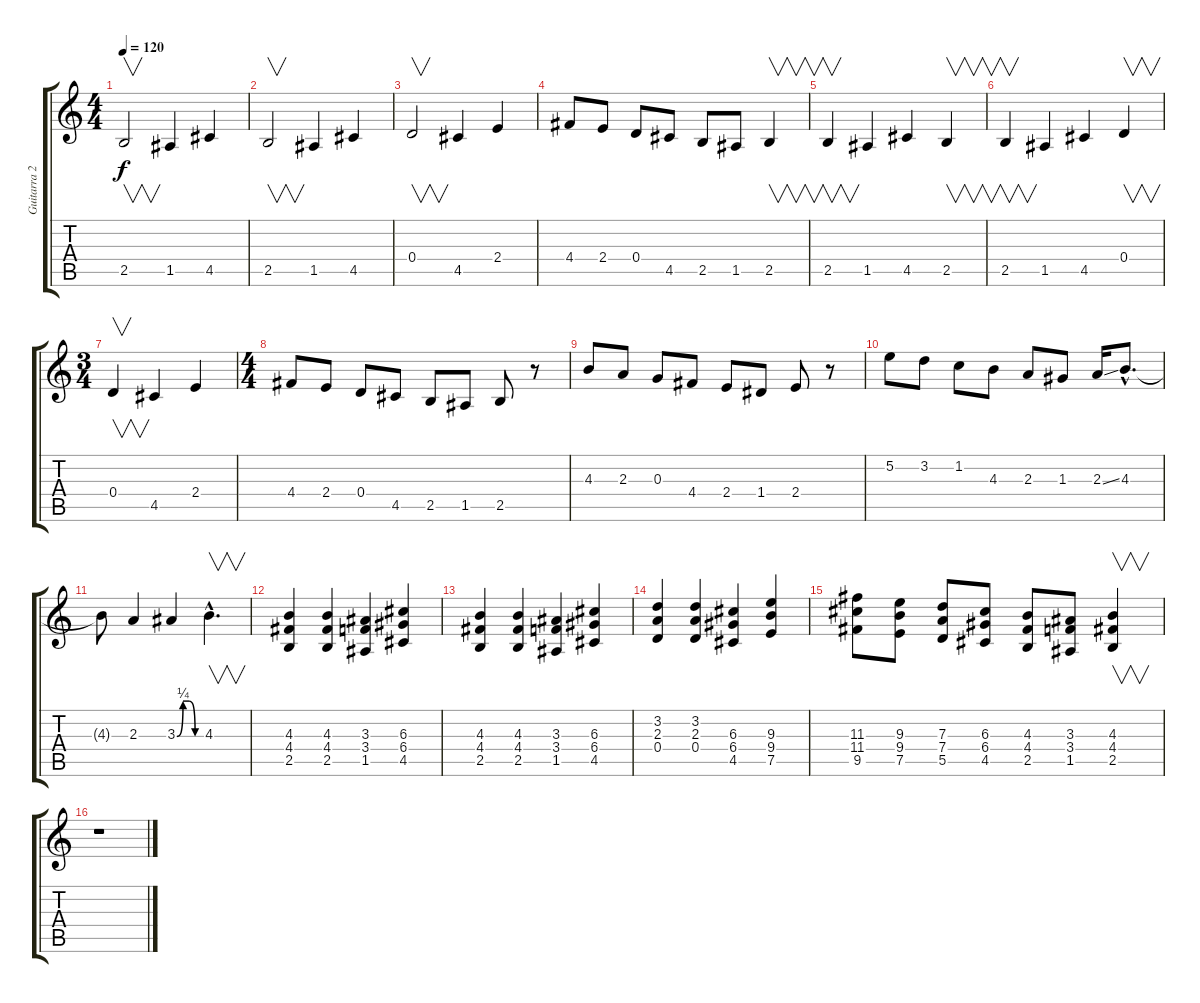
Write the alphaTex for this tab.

\track ("Guitarra 2" "Guitarra 2") {instrument electricguitarjazz}
\staff {score tabs}
\tuning (E4 B3 G3 D3 A2 E2) {hide}
\ts (4 4)
\tempo 120
\clef g2
\ks c
2.5.2{v dy f instrument electricguitarjazz} 1.5.4 4.5.4 |
2.5.2{v} 1.5.4 4.5.4 |
0.4.2{v} 4.5.4 2.4.4 |
4.4.8 2.4.8 0.4.8 4.5.8 2.5.8 1.5.8 2.5.4{v} |
2.5.4{v} 1.5.4 4.5.4 2.5.4{v} |
2.5.4{v} 1.5.4 4.5.4 0.4.4{v} |
\ts (3 4)
0.4.4{v} 4.5.4 2.4.4 |
\ts (4 4)
4.4.8 2.4.8 0.4.8 4.5.8 2.5.8 1.5.8 2.5.8 r.8 |
4.3.8 2.3.8 0.3.8 4.4.8 2.4.8 1.4.8 2.4.8 r.8 |
5.2.8 3.2.8 1.2.8 4.3.8 2.3.8 1.3.8 2.3{ss}.16 4.3{hac}.8{d} |
4.3{t}.8 2.3.4 3.3{be (custom 0 0 15 1 30 1 45 0 60 0)}.4 4.3{hac}.4{v d} |
(4.3 4.4 2.5).4{volume 12} (4.3 4.4 2.5).4 (3.3 3.4 1.5).4 (6.3 6.4 4.5).4 |
(4.3 4.4 2.5).4 (4.3 4.4 2.5).4 (3.3 3.4 1.5).4 (6.3 6.4 4.5).4 |
(3.2 2.3 0.4).4 (3.2 2.3 0.4).4 (6.3 6.4 4.5).4 (9.3 9.4 7.5).4 |
(11.3 11.4 9.5).8 (9.3 9.4 7.5).8 (7.3 7.4 5.5).8 (6.3 6.4 4.5).8 (4.3 4.4 2.5).8 (3.3 3.4 1.5).8 (4.3 4.4 2.5).4{v} |
r.1
